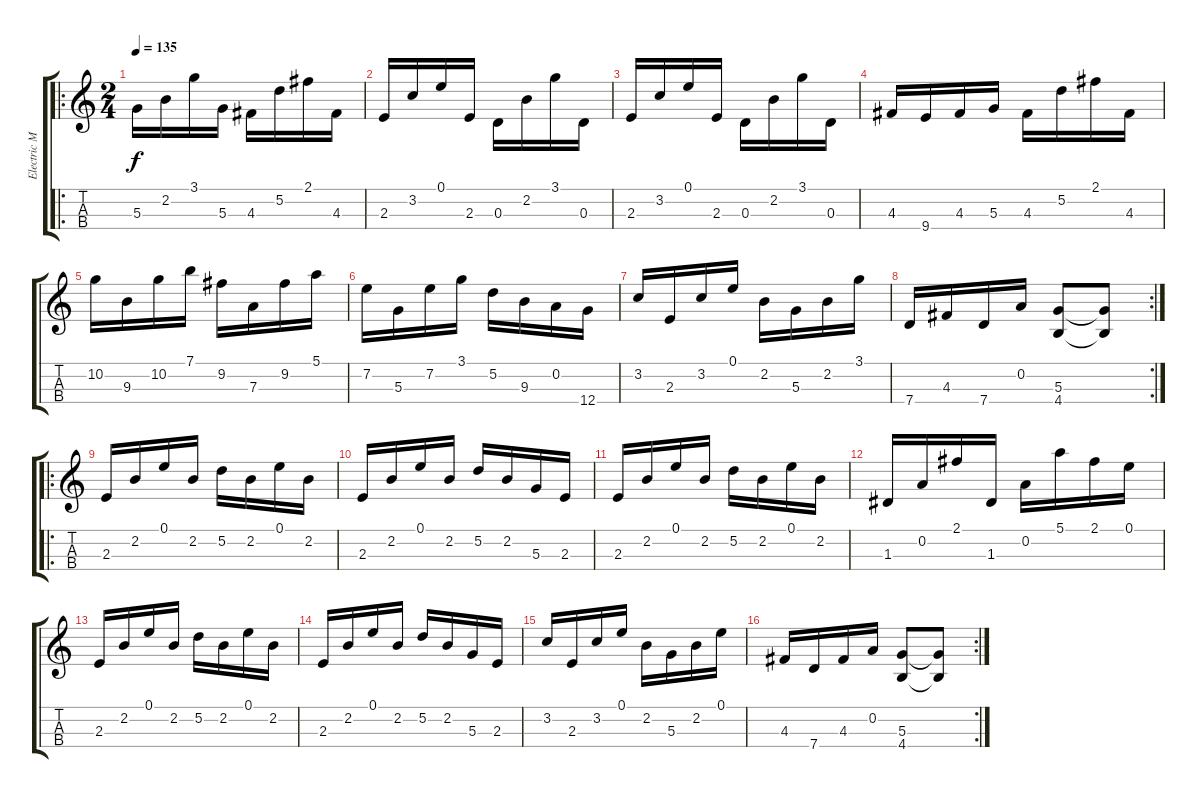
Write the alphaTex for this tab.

\track ("Electric Mandolin" "Electric M") {instrument sitar}
\staff {score tabs}
\tuning (E5 A4 D4 G3) {hide}
\ro
\ts (2 4)
\tempo 135
\clef g2
\ks c
5.3.16{dy f} 2.2.16 3.1.16 5.3.16 4.3.16 5.2.16 2.1.16 4.3.16 |
2.3.16 3.2.16 0.1.16 2.3.16 0.3.16 2.2.16 3.1.16 0.3.16 |
2.3.16 3.2.16 0.1.16 2.3.16 0.3.16 2.2.16 3.1.16 0.3.16 |
4.3.16 9.4.16 4.3.16 5.3.16 4.3.16 5.2.16 2.1.16 4.3.16 |
10.2.16 9.3.16 10.2.16 7.1.16 9.2.16 7.3.16 9.2.16 5.1.16 |
7.2.16 5.3.16 7.2.16 3.1.16 5.2.16 9.3.16 0.2.16 12.4.16 |
3.2.16 2.3.16 3.2.16 0.1.16 2.2.16 5.3.16 2.2.16 3.1.16 |
\rc 2
7.4.16 4.3.16 7.4.16 0.2.16 (5.3 4.4).8 (5.3{t} 4.4{t}).8 |
\ro
2.3.16 2.2.16 0.1.16 2.2.16 5.2.16 2.2.16 0.1.16 2.2.16 |
2.3.16 2.2.16 0.1.16 2.2.16 5.2.16 2.2.16 5.3.16 2.3.16 |
2.3.16 2.2.16 0.1.16 2.2.16 5.2.16 2.2.16 0.1.16 2.2.16 |
1.3.16 0.2.16 2.1.16 1.3.16 0.2.16 5.1.16 2.1.16 0.1.16 |
2.3.16 2.2.16 0.1.16 2.2.16 5.2.16 2.2.16 0.1.16 2.2.16 |
2.3.16 2.2.16 0.1.16 2.2.16 5.2.16 2.2.16 5.3.16 2.3.16 |
3.2.16 2.3.16 3.2.16 0.1.16 2.2.16 5.3.16 2.2.16 0.1.16 |
\rc 2
4.3.16 7.4.16 4.3.16 0.2.16 (5.3 4.4).8 (5.3{t} 4.4{t}).8
